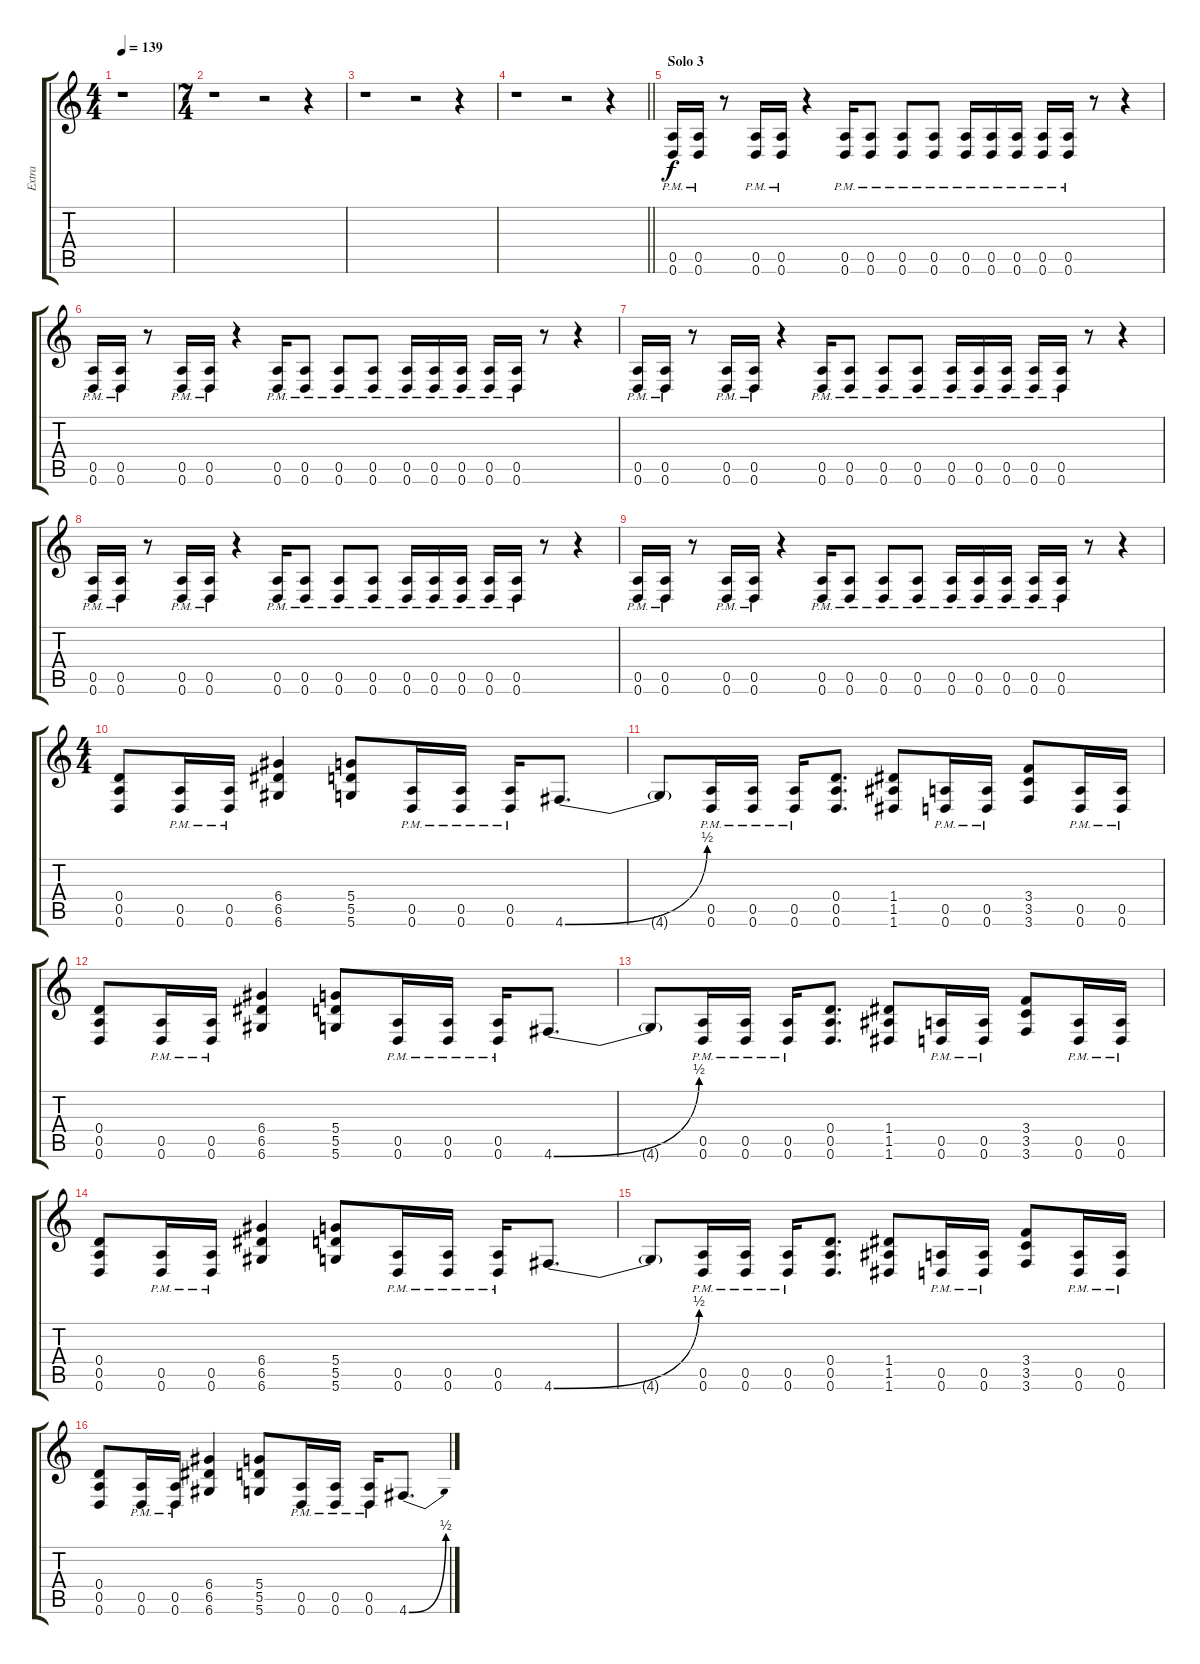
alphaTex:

\track ("Extra" "Extra") {instrument distortionguitar}
\staff {score tabs}
\tuning (E4 B3 G3 D3 A2 D2) {hide}
\ts (4 4)
\tempo 139
\clef g2
\ks c
r.1{dy f} |
\ts (7 4)
r.1 r.2 r.4 |
r.1 r.2 r.4 |
\barLineRight lightlight
r.1 r.2 r.4 |
\section ("" "Solo 3")
(0.5{pm} 0.6{pm}).16{balance 3} (0.5{pm} 0.6{pm}).16 r.8 (0.5{pm} 0.6{pm}).16 (0.5{pm} 0.6{pm}).16 r.4 (0.5{pm} 0.6{pm}).16 (0.5{pm} 0.6{pm}).8 (0.5{pm} 0.6{pm}).8 (0.5{pm} 0.6{pm}).8 (0.5{pm} 0.6{pm}).16 (0.5{pm} 0.6{pm}).16 (0.5{pm} 0.6{pm}).16 (0.5{pm} 0.6{pm}).16 (0.5{pm} 0.6{pm}).16 r.8 r.4 |
(0.5{pm} 0.6{pm}).16 (0.5{pm} 0.6{pm}).16 r.8 (0.5{pm} 0.6{pm}).16 (0.5{pm} 0.6{pm}).16 r.4 (0.5{pm} 0.6{pm}).16 (0.5{pm} 0.6{pm}).8 (0.5{pm} 0.6{pm}).8 (0.5{pm} 0.6{pm}).8 (0.5{pm} 0.6{pm}).16 (0.5{pm} 0.6{pm}).16 (0.5{pm} 0.6{pm}).16 (0.5{pm} 0.6{pm}).16 (0.5{pm} 0.6{pm}).16 r.8 r.4 |
(0.5{pm} 0.6{pm}).16 (0.5{pm} 0.6{pm}).16 r.8 (0.5{pm} 0.6{pm}).16 (0.5{pm} 0.6{pm}).16 r.4 (0.5{pm} 0.6{pm}).16 (0.5{pm} 0.6{pm}).8 (0.5{pm} 0.6{pm}).8 (0.5{pm} 0.6{pm}).8 (0.5{pm} 0.6{pm}).16 (0.5{pm} 0.6{pm}).16 (0.5{pm} 0.6{pm}).16 (0.5{pm} 0.6{pm}).16 (0.5{pm} 0.6{pm}).16 r.8 r.4 |
(0.5{pm} 0.6{pm}).16 (0.5{pm} 0.6{pm}).16 r.8 (0.5{pm} 0.6{pm}).16 (0.5{pm} 0.6{pm}).16 r.4 (0.5{pm} 0.6{pm}).16 (0.5{pm} 0.6{pm}).8 (0.5{pm} 0.6{pm}).8 (0.5{pm} 0.6{pm}).8 (0.5{pm} 0.6{pm}).16 (0.5{pm} 0.6{pm}).16 (0.5{pm} 0.6{pm}).16 (0.5{pm} 0.6{pm}).16 (0.5{pm} 0.6{pm}).16 r.8 r.4 |
(0.5{pm} 0.6{pm}).16 (0.5{pm} 0.6{pm}).16 r.8 (0.5{pm} 0.6{pm}).16 (0.5{pm} 0.6{pm}).16 r.4 (0.5{pm} 0.6{pm}).16 (0.5{pm} 0.6{pm}).8 (0.5{pm} 0.6{pm}).8 (0.5{pm} 0.6{pm}).8 (0.5{pm} 0.6{pm}).16 (0.5{pm} 0.6{pm}).16 (0.5{pm} 0.6{pm}).16 (0.5{pm} 0.6{pm}).16 (0.5{pm} 0.6{pm}).16 r.8 r.4 |
\ts (4 4)
(0.4 0.5 0.6).8 (0.5{pm} 0.6{pm}).16 (0.5{pm} 0.6{pm}).16 (6.4 6.5 6.6).4 (5.4 5.5 5.6).8 (0.5{pm} 0.6{pm}).16 (0.5{pm} 0.6{pm}).16 (0.5{pm} 0.6{pm}).16 4.6{be (bend 0 0 60 2)}.8{d} |
4.6{t}.8 (0.5{pm} 0.6{pm}).16 (0.5{pm} 0.6{pm}).16 (0.5{pm} 0.6{pm}).16 (0.4 0.5 0.6).8{d} (1.4 1.5 1.6).8 (0.5{pm} 0.6{pm}).16 (0.5{pm} 0.6{pm}).16 (3.4 3.5 3.6).8 (0.5{pm} 0.6{pm}).16 (0.5{pm} 0.6{pm}).16 |
(0.4 0.5 0.6).8 (0.5{pm} 0.6{pm}).16 (0.5{pm} 0.6{pm}).16 (6.4 6.5 6.6).4 (5.4 5.5 5.6).8 (0.5{pm} 0.6{pm}).16 (0.5{pm} 0.6{pm}).16 (0.5{pm} 0.6{pm}).16 4.6{be (bend 0 0 60 2)}.8{d} |
4.6{t}.8 (0.5{pm} 0.6{pm}).16 (0.5{pm} 0.6{pm}).16 (0.5{pm} 0.6{pm}).16 (0.4 0.5 0.6).8{d} (1.4 1.5 1.6).8 (0.5{pm} 0.6{pm}).16 (0.5{pm} 0.6{pm}).16 (3.4 3.5 3.6).8 (0.5{pm} 0.6{pm}).16 (0.5{pm} 0.6{pm}).16 |
(0.4 0.5 0.6).8 (0.5{pm} 0.6{pm}).16 (0.5{pm} 0.6{pm}).16 (6.4 6.5 6.6).4 (5.4 5.5 5.6).8 (0.5{pm} 0.6{pm}).16 (0.5{pm} 0.6{pm}).16 (0.5{pm} 0.6{pm}).16 4.6{be (bend 0 0 60 2)}.8{d} |
4.6{t}.8 (0.5{pm} 0.6{pm}).16 (0.5{pm} 0.6{pm}).16 (0.5{pm} 0.6{pm}).16 (0.4 0.5 0.6).8{d} (1.4 1.5 1.6).8 (0.5{pm} 0.6{pm}).16 (0.5{pm} 0.6{pm}).16 (3.4 3.5 3.6).8 (0.5{pm} 0.6{pm}).16 (0.5{pm} 0.6{pm}).16 |
(0.4 0.5 0.6).8 (0.5{pm} 0.6{pm}).16 (0.5{pm} 0.6{pm}).16 (6.4 6.5 6.6).4 (5.4 5.5 5.6).8 (0.5{pm} 0.6{pm}).16 (0.5{pm} 0.6{pm}).16 (0.5{pm} 0.6{pm}).16 4.6{be (bend 0 0 60 2)}.8{d}
